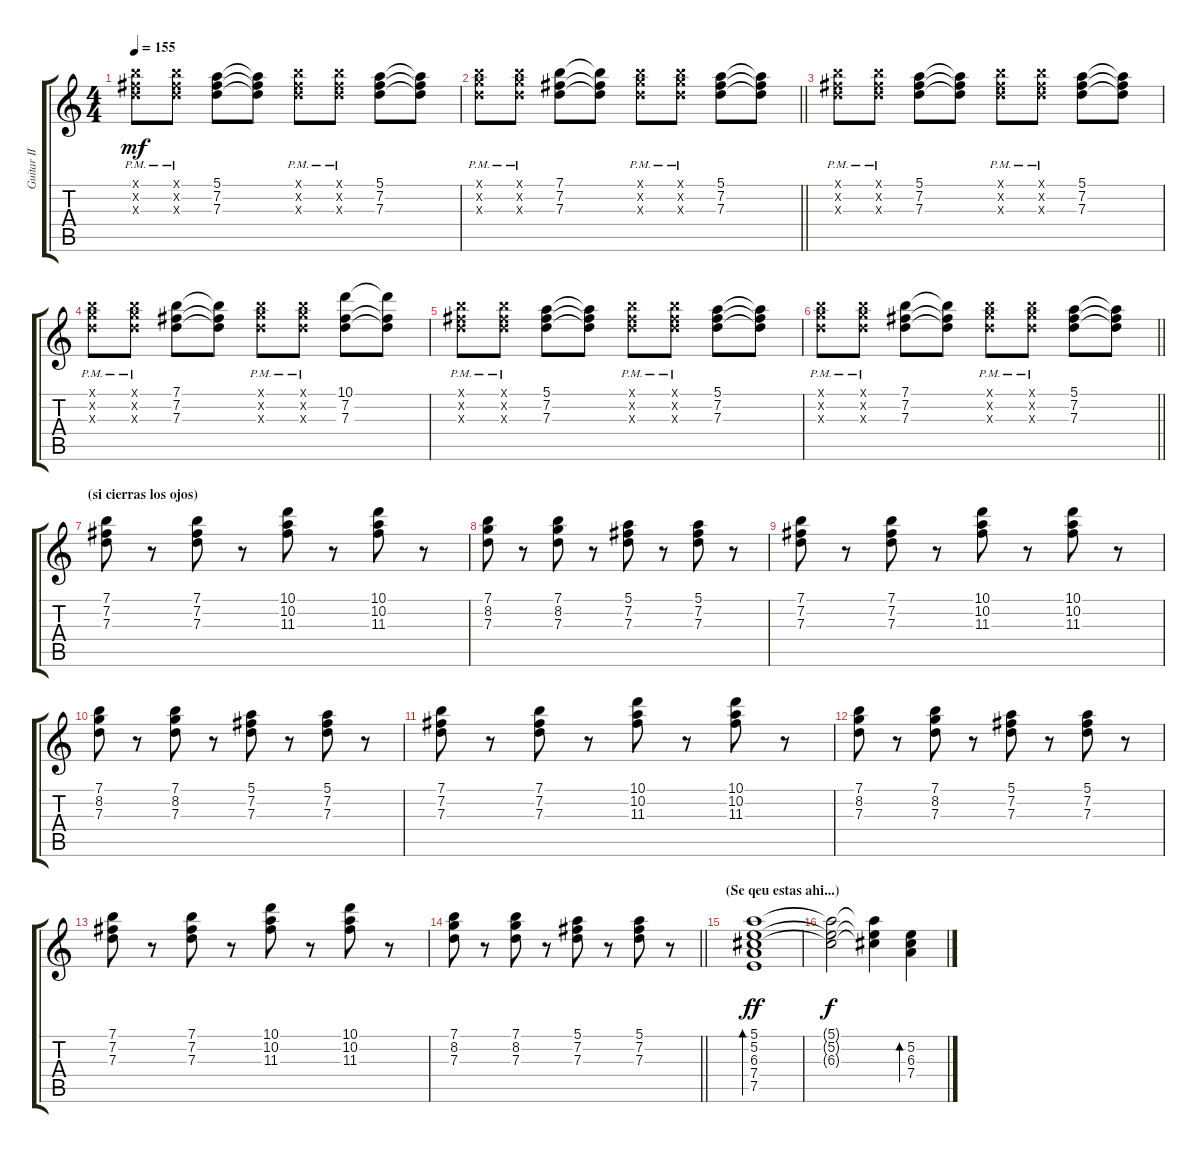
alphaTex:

\track ("Guitar II" "Guitar II") {instrument overdrivenguitar}
\staff {score tabs}
\tuning (E4 B3 G3 D3 A2 E2) {hide}
\ts (4 4)
\tempo 155
\clef g2
\ks c
(7.1{pm x} 7.2{pm x} 7.3{pm x}).8{dy mf} (7.1{pm x} 7.2{pm x} 7.3{pm x}).8 (5.1 7.2 7.3).8 (5.1{t} 7.2{t} 7.3{t}).8 (7.1{pm x} 7.2{pm x} 7.3{pm x}).8 (7.1{pm x} 7.2{pm x} 7.3{pm x}).8 (5.1 7.2 7.3).8 (5.1{t} 7.2{t} 7.3{t}).8 |
\barLineRight lightlight
(7.1{pm x} 8.2{pm x} 7.3{pm x}).8 (7.1{pm x} 8.2{pm x} 7.3{pm x}).8 (7.1 7.2 7.3).8 (7.1{t} 7.2{t} 7.3{t}).8 (7.1{pm x} 8.2{pm x} 7.3{pm x}).8 (7.1{pm x} 8.2{pm x} 7.3{pm x}).8 (5.1 7.2 7.3).8 (5.1{t} 7.2{t} 7.3{t}).8 |
(7.1{pm x} 7.2{pm x} 7.3{pm x}).8 (7.1{pm x} 7.2{pm x} 7.3{pm x}).8 (5.1 7.2 7.3).8 (5.1{t} 7.2{t} 7.3{t}).8 (7.1{pm x} 7.2{pm x} 7.3{pm x}).8 (7.1{pm x} 7.2{pm x} 7.3{pm x}).8 (5.1 7.2 7.3).8 (5.1{t} 7.2{t} 7.3{t}).8 |
(7.1{pm x} 8.2{pm x} 7.3{pm x}).8 (7.1{pm x} 8.2{pm x} 7.3{pm x}).8 (7.1 7.2 7.3).8 (7.1{t} 7.2{t} 7.3{t}).8 (7.1{pm x} 8.2{pm x} 7.3{pm x}).8 (7.1{pm x} 8.2{pm x} 7.3{pm x}).8 (10.1 7.2 7.3).8 (10.1{t} 7.2{t} 7.3{t}).8 |
(7.1{pm x} 7.2{pm x} 7.3{pm x}).8 (7.1{pm x} 7.2{pm x} 7.3{pm x}).8 (5.1 7.2 7.3).8 (5.1{t} 7.2{t} 7.3{t}).8 (7.1{pm x} 7.2{pm x} 7.3{pm x}).8 (7.1{pm x} 7.2{pm x} 7.3{pm x}).8 (5.1 7.2 7.3).8 (5.1{t} 7.2{t} 7.3{t}).8 |
\barLineRight lightlight
(7.1{pm x} 8.2{pm x} 7.3{pm x}).8 (7.1{pm x} 8.2{pm x} 7.3{pm x}).8 (7.1 7.2 7.3).8 (7.1{t} 7.2{t} 7.3{t}).8 (7.1{pm x} 8.2{pm x} 7.3{pm x}).8 (7.1{pm x} 8.2{pm x} 7.3{pm x}).8 (5.1 7.2 7.3).8 (5.1{t} 7.2{t} 7.3{t}).8 |
\section ("" "(si cierras los ojos)")
(7.1 7.2 7.3).8 r.8 (7.1 7.2 7.3).8 r.8 (10.1 10.2 11.3).8 r.8 (10.1 10.2 11.3).8 r.8 |
(7.1 8.2 7.3).8 r.8 (7.1 8.2 7.3).8 r.8 (5.1 7.2 7.3).8 r.8 (5.1 7.2 7.3).8 r.8 |
(7.1 7.2 7.3).8 r.8 (7.1 7.2 7.3).8 r.8 (10.1 10.2 11.3).8 r.8 (10.1 10.2 11.3).8 r.8 |
(7.1 8.2 7.3).8 r.8 (7.1 8.2 7.3).8 r.8 (5.1 7.2 7.3).8 r.8 (5.1 7.2 7.3).8 r.8 |
(7.1 7.2 7.3).8 r.8 (7.1 7.2 7.3).8 r.8 (10.1 10.2 11.3).8 r.8 (10.1 10.2 11.3).8 r.8 |
(7.1 8.2 7.3).8 r.8 (7.1 8.2 7.3).8 r.8 (5.1 7.2 7.3).8 r.8 (5.1 7.2 7.3).8 r.8 |
(7.1 7.2 7.3).8 r.8 (7.1 7.2 7.3).8 r.8 (10.1 10.2 11.3).8 r.8 (10.1 10.2 11.3).8 r.8 |
\barLineRight lightlight
(7.1 8.2 7.3).8 r.8 (7.1 8.2 7.3).8 r.8 (5.1 7.2 7.3).8 r.8 (5.1 7.2 7.3).8 r.8 |
\section ("" "(Se qeu estas ahi...)")
(5.1 5.2 6.3 7.4 7.5).1{bd 240 dy ff} |
(5.1{t} 5.2{t} 6.3{t}).2{dy f} (5.1{t} 5.2{t} 6.3{t}).4 (5.2 6.3 7.4).4{bd 240}
